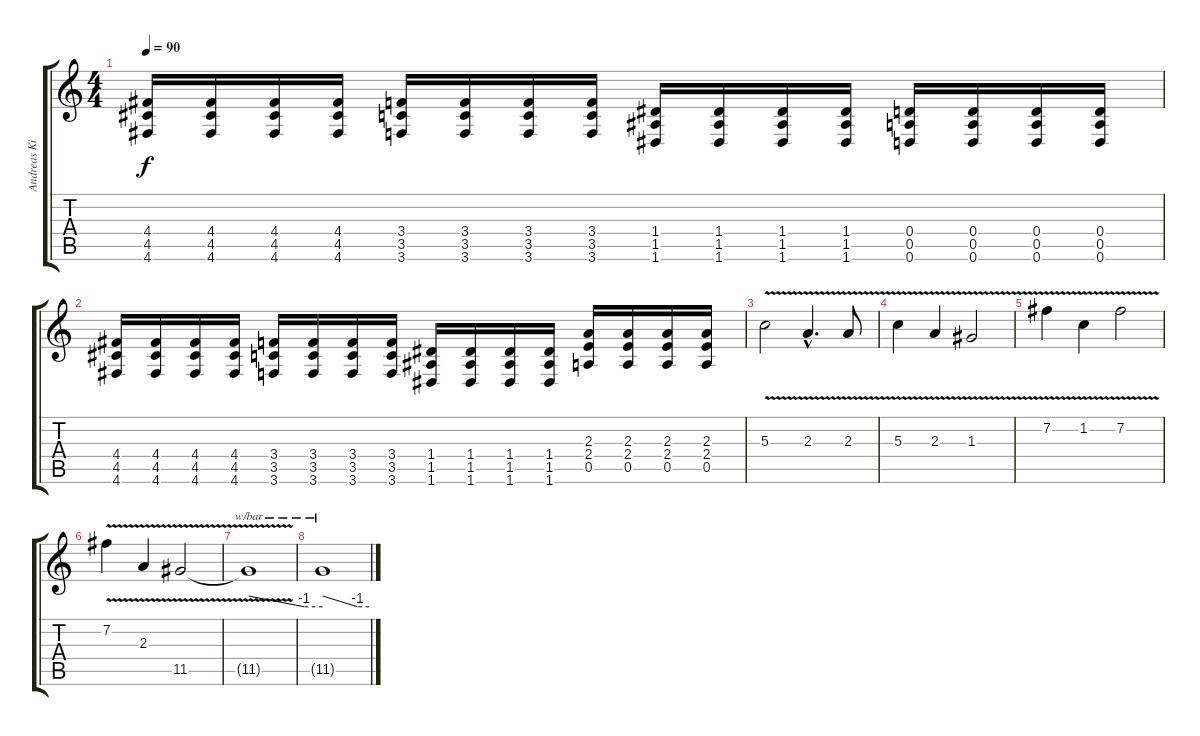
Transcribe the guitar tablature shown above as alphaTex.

\track ("Andreas Kisser" "Andreas Ki") {instrument distortionguitar}
\staff {score tabs}
\tuning (E4 B3 G3 D3 A2 D2) {hide}
\ts (4 4)
\tempo 90
\clef g2
\ks c
(4.4 4.5 4.6).16{dy f} (4.4 4.5 4.6).16 (4.4 4.5 4.6).16 (4.4 4.5 4.6).16 (3.4 3.5 3.6).16 (3.4 3.5 3.6).16 (3.4 3.5 3.6).16 (3.4 3.5 3.6).16 (1.4 1.5 1.6).16 (1.4 1.5 1.6).16 (1.4 1.5 1.6).16 (1.4 1.5 1.6).16 (0.4 0.5 0.6).16 (0.4 0.5 0.6).16 (0.4 0.5 0.6).16 (0.4 0.5 0.6).16 |
(4.4 4.5 4.6).16 (4.4 4.5 4.6).16 (4.4 4.5 4.6).16 (4.4 4.5 4.6).16 (3.4 3.5 3.6).16 (3.4 3.5 3.6).16 (3.4 3.5 3.6).16 (3.4 3.5 3.6).16 (1.4 1.5 1.6).16 (1.4 1.5 1.6).16 (1.4 1.5 1.6).16 (1.4 1.5 1.6).16 (2.3 2.4 0.5).16 (2.3 2.4 0.5).16 (2.3 2.4 0.5).16 (2.3 2.4 0.5).16 |
\section ("" "")
5.3{v}.2 2.3{v hac}.4{d} 2.3{v}.8 |
5.3{v}.4 2.3{v}.4 1.3{v}.2 |
7.2{v}.4 1.2{v}.4 7.2{v}.2 |
7.2{v}.4 2.3{v}.4 11.5{v}.2 |
11.5{t}.1{tbe (custom default 0 0 45 -4 60 -4)} |
11.5{t}.1{tbe (custom default 0 0 45 -4 60 -4)}
